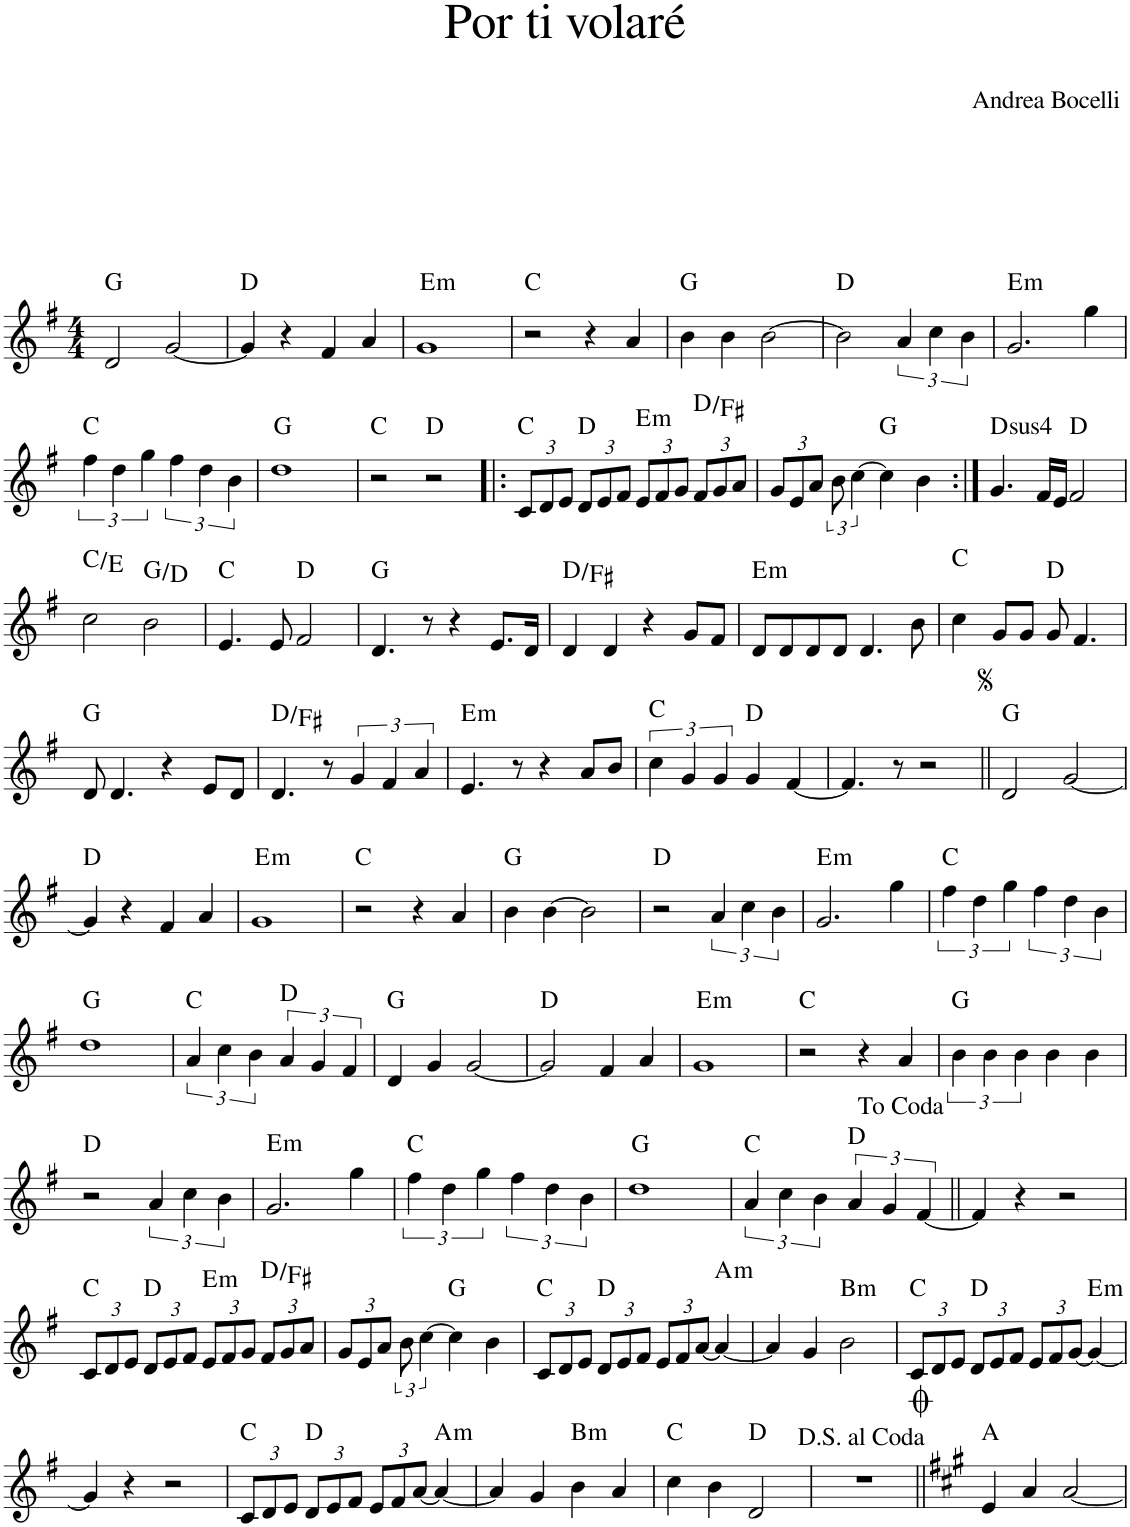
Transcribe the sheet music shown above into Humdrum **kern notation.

**kern	**harte
*part1	*part1
*staff1	*
*I"Piano	*
*I'Pno.	*
*clefG2	*
*k[f#]	*
*M4/4	*
=1	=1
2d/	G:maj
[2g/	.
=2	=2
4g/]	D:maj
4r	.
4f#/	.
4a/	.
=3	=3
!	!LO:H:kt=m
1g	E:min
=4	=4
2r	C:maj
4r	.
4a/	.
=5	=5
4b\	G:maj
4b\	.
[2b\	.
=6	=6
2b\]	D:maj
6a/	.
6cc\	.
6b\	.
=7	=7
!	!LO:H:kt=m
2.g/	E:min
4gg\	.
!!LO:LB:g=z
=8	=8
6ff#\	C:maj
6dd\	.
6gg\	.
6ff#\	.
6dd\	.
6b\	.
=9	=9
1dd	G:maj
=10	=10
2r	C:maj
2r	D:maj
=11!|:	=11!|:
*Xbrackettup	*
12c/L	C:maj
12d/	.
12e/J	.
12d/L	D:maj
12e/	.
12f#/J	.
!	!LO:H:kt=m
12e/L	E:min
12f#/	.
12g/J	.
12f#/L	D:maj/3
12g/	.
12a/J	.
=12	=12
12g/L	.
12e/	.
12a/J	.
*brackettup	*
12b\	.
[6cc\	.
4cc\]	G:maj
4b\	.
=13:|!	=13:|!
!	!LO:H:kt=4
4.g/	D:sus4
16f#/LL	.
16e/JJ	.
2f#/	D:maj
!!LO:LB:g=z
=14	=14
2cc\	C:maj/3
2b\	G:maj/5
=15	=15
4.e/	C:maj
8e/	.
2f#/	D:maj
=16	=16
4.d/	G:maj
8r	.
4r	.
8.e/L	.
16d/Jk	.
=17	=17
4d/	D:maj/3
4d/	.
4r	.
8g/L	.
8f#/J	.
=18	=18
!	!LO:H:kt=m
8d/L	E:min
8d/	.
8d/	.
8d/J	.
4.d/	.
8b\	.
=19	=19
4cc\	C:maj
8g/L	.
8g/J	.
8g/	D:maj
4.f#/	.
!!LO:LB:g=z
=20	=20
8d/	G:maj
4.d/	.
4r	.
8e/L	.
8d/J	.
=21	=21
4.d/	D:maj/3
8r	.
6g/	.
6f#/	.
6a/	.
=22	=22
!	!LO:H:kt=m
4.e/	E:min
8r	.
4r	.
8a/L	.
8b/J	.
=23	=23
6cc\	C:maj
6g/	.
6g/	.
4g/	D:maj
[4f#/	.
=24	=24
4.f#/]	.
8r	.
2r	.
=25||	=25||
2d/	G:maj
[2g/	.
!!LO:LB:g=z
=26	=26
4g/]	D:maj
4r	.
4f#/	.
4a/	.
=27	=27
!	!LO:H:kt=m
1g	E:min
=28	=28
2r	C:maj
4r	.
4a/	.
=29	=29
4b\	G:maj
[4b\	.
2b\]	.
=30	=30
2r	D:maj
6a/	.
6cc\	.
6b\	.
=31	=31
!	!LO:H:kt=m
2.g/	E:min
4gg\	.
=32	=32
6ff#\	C:maj
6dd\	.
6gg\	.
6ff#\	.
6dd\	.
6b\	.
!!LO:LB:g=z
=33	=33
1dd	G:maj
=34	=34
6a/	C:maj
6cc\	.
6b\	.
6a/	D:maj
6g/	.
6f#/	.
=35	=35
4d/	G:maj
4g/	.
[2g/	.
=36	=36
2g/]	D:maj
4f#/	.
4a/	.
=37	=37
!	!LO:H:kt=m
1g	E:min
=38	=38
2r	C:maj
4r	.
4a/	.
=39	=39
6b\	G:maj
6b\	.
6b\	.
4b\	.
4b\	.
!!LO:LB:g=z
=40	=40
2r	D:maj
6a/	.
6cc\	.
6b\	.
=41	=41
!	!LO:H:kt=m
2.g/	E:min
4gg\	.
=42	=42
6ff#\	C:maj
6dd\	.
6gg\	.
6ff#\	.
6dd\	.
6b\	.
=43	=43
1dd	G:maj
=44	=44
6a/	C:maj
6cc\	.
6b\	.
6a/	D:maj
6g/	.
[6f#/	.
=45||	=45||
4f#/]	.
4r	.
2r	.
!!LO:LB:g=z
=46	=46
*Xbrackettup	*
12c/L	C:maj
12d/	.
12e/J	.
12d/L	D:maj
12e/	.
12f#/J	.
!	!LO:H:kt=m
12e/L	E:min
12f#/	.
12g/J	.
12f#/L	D:maj/3
12g/	.
12a/J	.
=47	=47
12g/L	.
12e/	.
12a/J	.
*brackettup	*
12b\	.
[6cc\	.
4cc\]	G:maj
4b\	.
=48	=48
*Xbrackettup	*
12c/L	C:maj
12d/	.
12e/J	.
12d/L	D:maj
12e/	.
12f#/J	.
12e/L	.
12f#/	.
[12a/J	.
!	!LO:H:kt=m
4a/_	A:min
=49	=49
4a/]	.
4g/	.
!	!LO:H:kt=m
2b\	B:min
=50	=50
12c/L	C:maj
12d/	.
12e/J	.
12d/L	D:maj
12e/	.
12f#/J	.
12e/L	.
12f#/	.
[12g/J	.
!	!LO:H:kt=m
4g/_	E:min
!!LO:LB:g=z
=51	=51
4g/]	.
4r	.
2r	.
=52	=52
12c/L	C:maj
12d/	.
12e/J	.
12d/L	D:maj
12e/	.
12f#/J	.
12e/L	.
12f#/	.
[12a/J	.
!	!LO:H:kt=m
4a/_	A:min
=53	=53
4a/]	.
4g/	.
!	!LO:H:kt=m
4b\	B:min
4a/	.
=54	=54
4cc\	C:maj
4b\	.
2d/	D:maj
=55	=55
1r	.
=56||	=56||
*k[f#c#g#]	*
4e/	A:maj
4a/	.
[2a/	.
=	=
*-	*-
